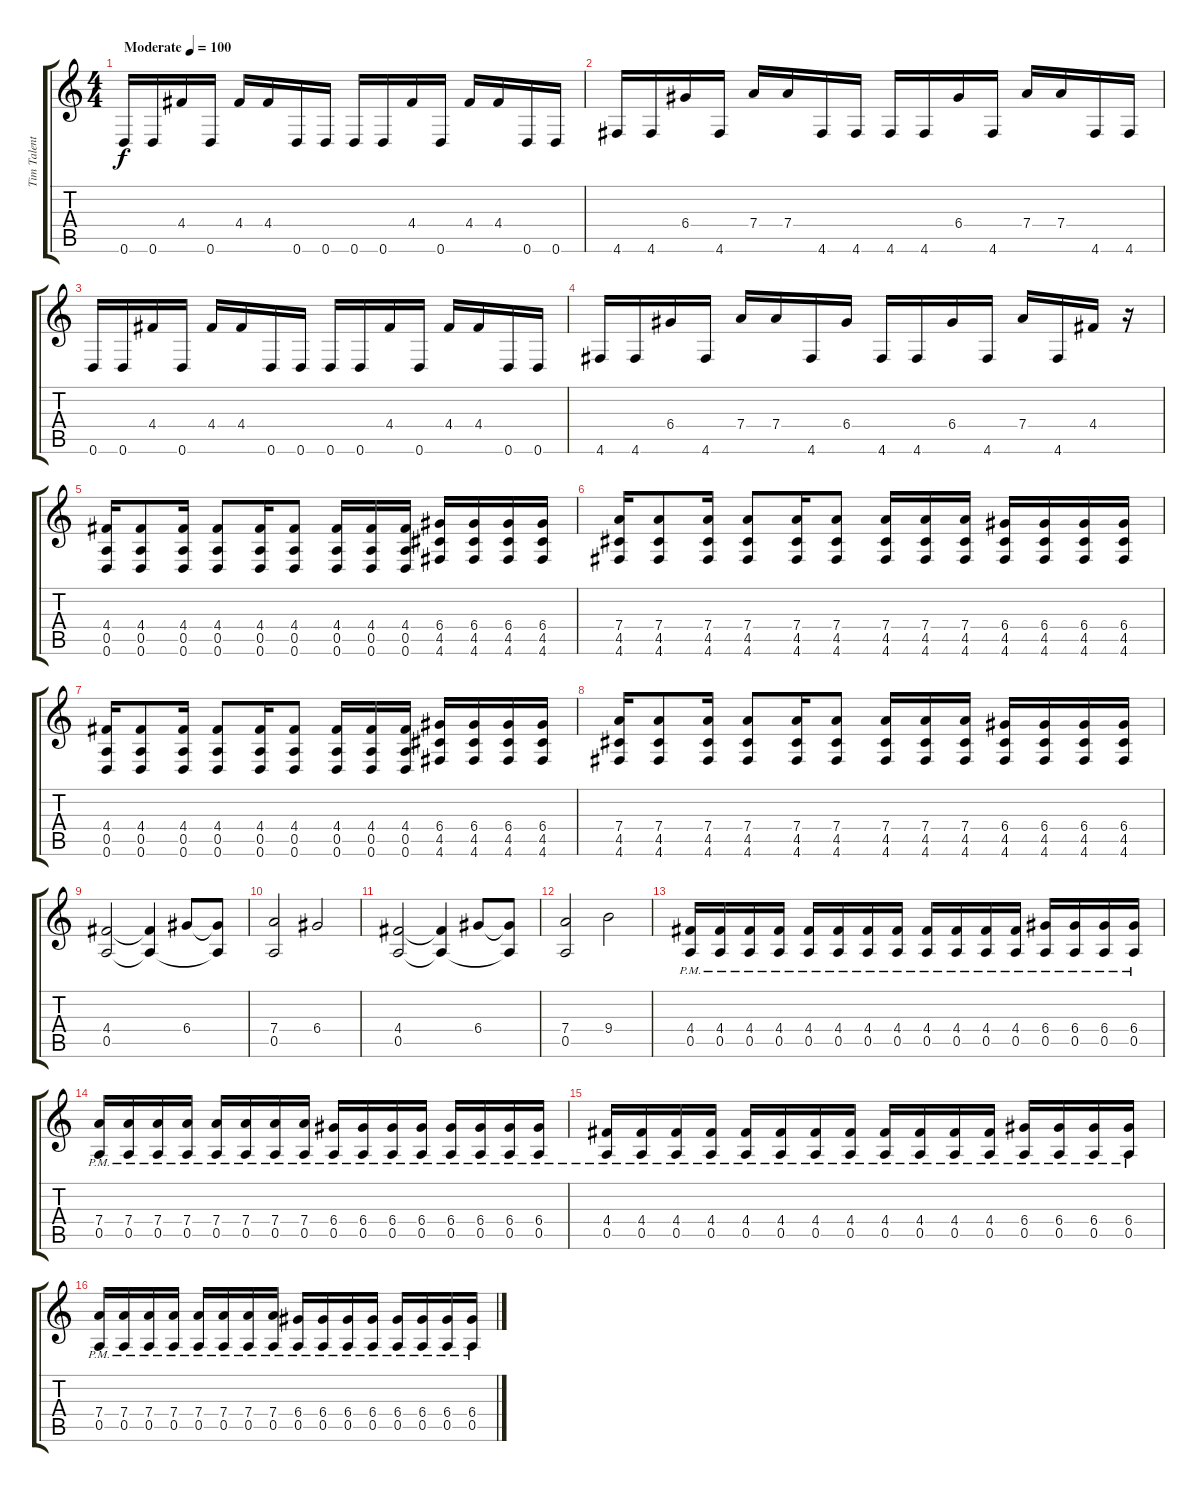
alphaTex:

\track ("Tim Talent" "Tim Talent") {instrument distortionguitar}
\staff {score tabs}
\tuning (E4 B3 G3 D3 A2 D2) {hide}
\ts (4 4)
\tempo (100 "Moderate")
\clef g2
\ks c
0.6.16{dy f instrument distortionguitar} 0.6.16 4.4.16 0.6.16 4.4.16 4.4.16 0.6.16 0.6.16 0.6.16 0.6.16 4.4.16 0.6.16 4.4.16 4.4.16 0.6.16 0.6.16 |
4.6.16 4.6.16 6.4.16 4.6.16 7.4.16 7.4.16 4.6.16 4.6.16 4.6.16 4.6.16 6.4.16 4.6.16 7.4.16 7.4.16 4.6.16 4.6.16 |
0.6.16 0.6.16 4.4.16 0.6.16 4.4.16 4.4.16 0.6.16 0.6.16 0.6.16 0.6.16 4.4.16 0.6.16 4.4.16 4.4.16 0.6.16 0.6.16 |
4.6.16 4.6.16 6.4.16 4.6.16 7.4.16 7.4.16 4.6.16 6.4.16 4.6.16 4.6.16 6.4.16 4.6.16 7.4.16 4.6.16 4.4.16 r.16 |
(4.4 0.5 0.6).16{instrument distortionguitar} (4.4 0.5 0.6).8 (4.4 0.5 0.6).16 (4.4 0.5 0.6).8 (4.4 0.5 0.6).16 (4.4 0.5 0.6).8 (4.4 0.5 0.6).16 (4.4 0.5 0.6).16 (4.4 0.5 0.6).16 (6.4 4.5 4.6).16 (6.4 4.5 4.6).16 (6.4 4.5 4.6).16 (6.4 4.5 4.6).16 |
(7.4 4.5 4.6).16{instrument distortionguitar} (7.4 4.5 4.6).8 (7.4 4.5 4.6).16 (7.4 4.5 4.6).8 (7.4 4.5 4.6).16 (7.4 4.5 4.6).8 (7.4 4.5 4.6).16 (7.4 4.5 4.6).16 (7.4 4.5 4.6).16 (6.4 4.5 4.6).16 (6.4 4.5 4.6).16 (6.4 4.5 4.6).16 (6.4 4.5 4.6).16 |
(4.4 0.5 0.6).16{instrument distortionguitar} (4.4 0.5 0.6).8 (4.4 0.5 0.6).16 (4.4 0.5 0.6).8 (4.4 0.5 0.6).16 (4.4 0.5 0.6).8 (4.4 0.5 0.6).16 (4.4 0.5 0.6).16 (4.4 0.5 0.6).16 (6.4 4.5 4.6).16 (6.4 4.5 4.6).16 (6.4 4.5 4.6).16 (6.4 4.5 4.6).16 |
(7.4 4.5 4.6).16{instrument distortionguitar} (7.4 4.5 4.6).8 (7.4 4.5 4.6).16 (7.4 4.5 4.6).8 (7.4 4.5 4.6).16 (7.4 4.5 4.6).8 (7.4 4.5 4.6).16 (7.4 4.5 4.6).16 (7.4 4.5 4.6).16 (6.4 4.5 4.6).16 (6.4 4.5 4.6).16 (6.4 4.5 4.6).16 (6.4 4.5 4.6).16 |
(4.4 0.5).2 (4.4{t} 0.5{t}).4 6.4.8 (6.4{t} 0.5{t}).8 |
(7.4 0.5).2 6.4.2 |
(4.4 0.5).2 (4.4{t} 0.5{t}).4 6.4.8 (6.4{t} 0.5{t}).8 |
(7.4 0.5).2 9.4.2 |
(4.4{pm} 0.5{pm}).16 (4.4{pm} 0.5{pm}).16 (4.4{pm} 0.5{pm}).16 (4.4{pm} 0.5{pm}).16 (4.4{pm} 0.5{pm}).16 (4.4{pm} 0.5{pm}).16 (4.4{pm} 0.5{pm}).16 (4.4{pm} 0.5{pm}).16 (4.4{pm} 0.5{pm}).16 (4.4{pm} 0.5{pm}).16 (4.4{pm} 0.5{pm}).16 (4.4{pm} 0.5{pm}).16 (6.4{pm} 0.5{pm}).16 (6.4{pm} 0.5{pm}).16 (6.4{pm} 0.5{pm}).16 (6.4{pm} 0.5{pm}).16 |
(7.4{pm} 0.5{pm}).16 (7.4{pm} 0.5{pm}).16 (7.4{pm} 0.5{pm}).16 (7.4{pm} 0.5{pm}).16 (7.4{pm} 0.5{pm}).16 (7.4{pm} 0.5{pm}).16 (7.4{pm} 0.5{pm}).16 (7.4{pm} 0.5{pm}).16 (6.4{pm} 0.5{pm}).16 (6.4{pm} 0.5{pm}).16 (6.4{pm} 0.5{pm}).16 (6.4{pm} 0.5{pm}).16 (6.4{pm} 0.5{pm}).16 (6.4{pm} 0.5{pm}).16 (6.4{pm} 0.5{pm}).16 (6.4{pm} 0.5{pm}).16 |
(4.4{pm} 0.5{pm}).16 (4.4{pm} 0.5{pm}).16 (4.4{pm} 0.5{pm}).16 (4.4{pm} 0.5{pm}).16 (4.4{pm} 0.5{pm}).16 (4.4{pm} 0.5{pm}).16 (4.4{pm} 0.5{pm}).16 (4.4{pm} 0.5{pm}).16 (4.4{pm} 0.5{pm}).16 (4.4{pm} 0.5{pm}).16 (4.4{pm} 0.5{pm}).16 (4.4{pm} 0.5{pm}).16 (6.4{pm} 0.5{pm}).16 (6.4{pm} 0.5{pm}).16 (6.4{pm} 0.5{pm}).16 (6.4{pm} 0.5{pm}).16 |
(7.4{pm} 0.5{pm}).16 (7.4{pm} 0.5{pm}).16 (7.4{pm} 0.5{pm}).16 (7.4{pm} 0.5{pm}).16 (7.4{pm} 0.5{pm}).16 (7.4{pm} 0.5{pm}).16 (7.4{pm} 0.5{pm}).16 (7.4{pm} 0.5{pm}).16 (6.4{pm} 0.5{pm}).16 (6.4{pm} 0.5{pm}).16 (6.4{pm} 0.5{pm}).16 (6.4{pm} 0.5{pm}).16 (6.4{pm} 0.5{pm}).16 (6.4{pm} 0.5{pm}).16 (6.4{pm} 0.5{pm}).16 (6.4{pm} 0.5{pm}).16
